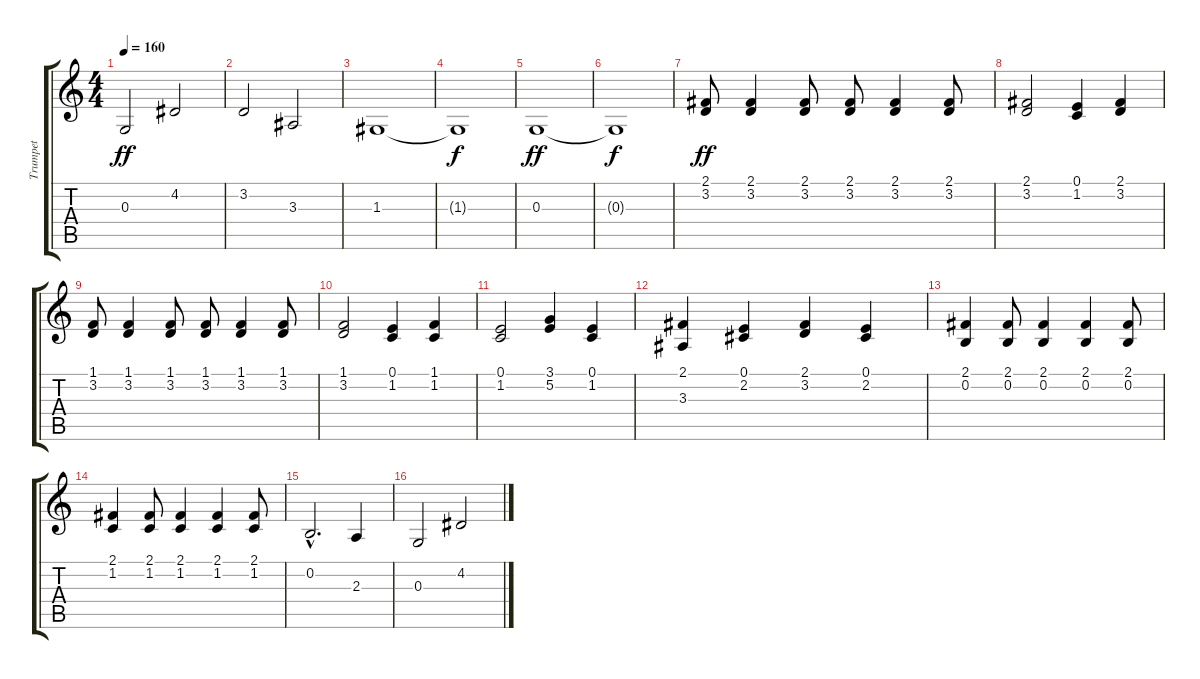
\track ("Trumpet" "Trumpet") {instrument trumpet}
\staff {score tabs}
\tuning (E4 B3 G3 D3 A2 E2) {hide}
\ts (4 4)
\tempo 160
\clef g2
\ks c
0.3.2{dy ff} 4.2.2 |
3.2.2 3.3.2 |
1.3.1 |
1.3{t}.1{dy f} |
0.3.1{dy ff} |
0.3{t}.1{dy f} |
(2.1 3.2).8{dy ff} (2.1 3.2).4 (2.1 3.2).8 (2.1 3.2).8 (2.1 3.2).4 (2.1 3.2).8 |
(2.1 3.2).2 (0.1 1.2).4 (2.1 3.2).4 |
(1.1 3.2).8 (1.1 3.2).4 (1.1 3.2).8 (1.1 3.2).8 (1.1 3.2).4 (1.1 3.2).8 |
(1.1 3.2).2 (0.1 1.2).4 (1.1 1.2).4 |
(0.1 1.2).2 (3.1 5.2).4 (0.1 1.2).4 |
(2.1 3.3).4 (0.1 2.2).4 (2.1 3.2).4 (0.1 2.2).4 |
(2.1 0.2).4 (2.1 0.2).8 (2.1 0.2).4 (2.1 0.2).4 (2.1 0.2).8 |
(2.1 1.2).4 (2.1 1.2).8 (2.1 1.2).4 (2.1 1.2).4 (2.1 1.2).8 |
0.2{hac}.2{d} 2.3.4 |
0.3.2 4.2.2
